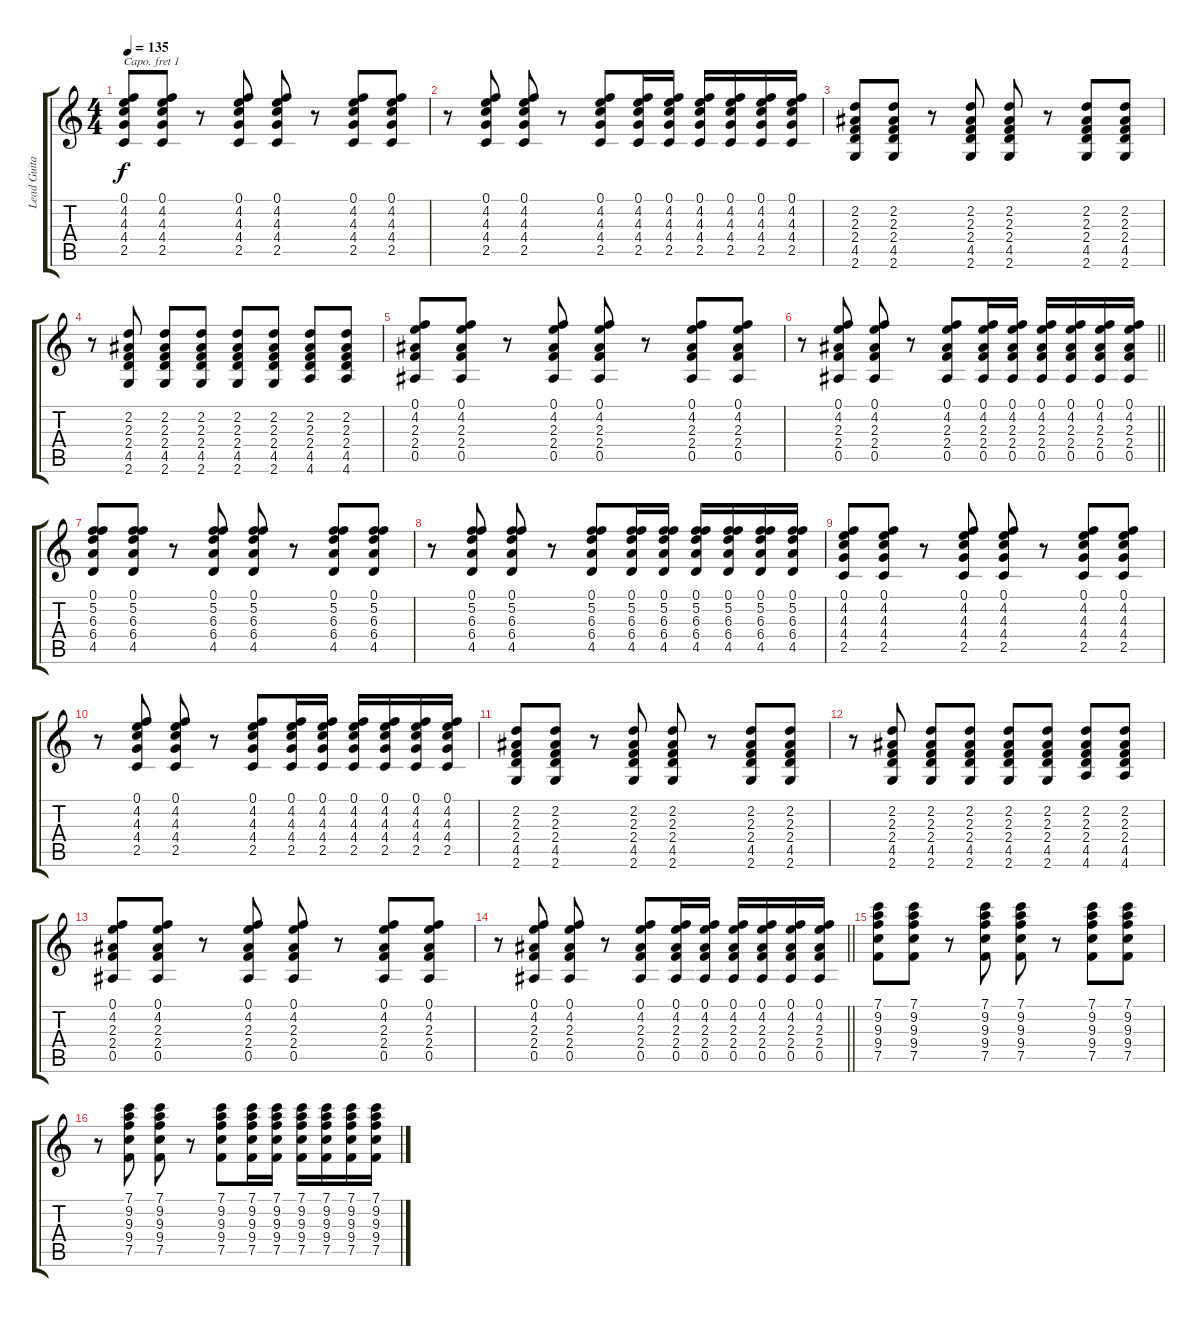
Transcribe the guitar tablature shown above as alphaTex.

\track ("Lead Guitar 1" "Lead Guita") {instrument overdrivenguitar}
\staff {score tabs}
\capo 1
\tuning (E4 B3 G3 D3 A2 E2) {hide}
\ts (4 4)
\tempo 135
\clef g2
\ks c
(0.1 4.2 4.3 4.4 2.5).8{dy f} (0.1 4.2 4.3 4.4 2.5).8 r.8 (0.1 4.2 4.3 4.4 2.5).8 (0.1 4.2 4.3 4.4 2.5).8 r.8 (0.1 4.2 4.3 4.4 2.5).8 (0.1 4.2 4.3 4.4 2.5).8 |
r.8 (0.1 4.2 4.3 4.4 2.5).8 (0.1 4.2 4.3 4.4 2.5).8 r.8 (0.1 4.2 4.3 4.4 2.5).8 (0.1 4.2 4.3 4.4 2.5).16 (0.1 4.2 4.3 4.4 2.5).16 (0.1 4.2 4.3 4.4 2.5).16 (0.1 4.2 4.3 4.4 2.5).16 (0.1 4.2 4.3 4.4 2.5).16 (0.1 4.2 4.3 4.4 2.5).16 |
(2.2 2.3 2.4 4.5 2.6).8 (2.2 2.3 2.4 4.5 2.6).8 r.8 (2.2 2.3 2.4 4.5 2.6).8 (2.2 2.3 2.4 4.5 2.6).8 r.8 (2.2 2.3 2.4 4.5 2.6).8 (2.2 2.3 2.4 4.5 2.6).8 |
r.8 (2.2 2.3 2.4 4.5 2.6).8 (2.2 2.3 2.4 4.5 2.6).8 (2.2 2.3 2.4 4.5 2.6).8 (2.2 2.3 2.4 4.5 2.6).8 (2.2 2.3 2.4 4.5 2.6).8 (2.2 2.3 2.4 4.5 4.6).8 (2.2 2.3 2.4 4.5 4.6).8 |
(0.1 4.2 2.3 2.4 0.5).8 (0.1 4.2 2.3 2.4 0.5).8 r.8 (0.1 4.2 2.3 2.4 0.5).8 (0.1 4.2 2.3 2.4 0.5).8 r.8 (0.1 4.2 2.3 2.4 0.5).8 (0.1 4.2 2.3 2.4 0.5).8 |
\barLineRight lightlight
r.8 (0.1 4.2 2.3 2.4 0.5).8 (0.1 4.2 2.3 2.4 0.5).8 r.8 (0.1 4.2 2.3 2.4 0.5).8 (0.1 4.2 2.3 2.4 0.5).16 (0.1 4.2 2.3 2.4 0.5).16 (0.1 4.2 2.3 2.4 0.5).16 (0.1 4.2 2.3 2.4 0.5).16 (0.1 4.2 2.3 2.4 0.5).16 (0.1 4.2 2.3 2.4 0.5).16 |
(0.1 5.2 6.3 6.4 4.5).8 (0.1 5.2 6.3 6.4 4.5).8 r.8 (0.1 5.2 6.3 6.4 4.5).8 (0.1 5.2 6.3 6.4 4.5).8 r.8 (0.1 5.2 6.3 6.4 4.5).8 (0.1 5.2 6.3 6.4 4.5).8 |
r.8 (0.1 5.2 6.3 6.4 4.5).8 (0.1 5.2 6.3 6.4 4.5).8 r.8 (0.1 5.2 6.3 6.4 4.5).8 (0.1 5.2 6.3 6.4 4.5).16 (0.1 5.2 6.3 6.4 4.5).16 (0.1 5.2 6.3 6.4 4.5).16 (0.1 5.2 6.3 6.4 4.5).16 (0.1 5.2 6.3 6.4 4.5).16 (0.1 5.2 6.3 6.4 4.5).16 |
(0.1 4.2 4.3 4.4 2.5).8 (0.1 4.2 4.3 4.4 2.5).8 r.8 (0.1 4.2 4.3 4.4 2.5).8 (0.1 4.2 4.3 4.4 2.5).8 r.8 (0.1 4.2 4.3 4.4 2.5).8 (0.1 4.2 4.3 4.4 2.5).8 |
r.8 (0.1 4.2 4.3 4.4 2.5).8 (0.1 4.2 4.3 4.4 2.5).8 r.8 (0.1 4.2 4.3 4.4 2.5).8 (0.1 4.2 4.3 4.4 2.5).16 (0.1 4.2 4.3 4.4 2.5).16 (0.1 4.2 4.3 4.4 2.5).16 (0.1 4.2 4.3 4.4 2.5).16 (0.1 4.2 4.3 4.4 2.5).16 (0.1 4.2 4.3 4.4 2.5).16 |
(2.2 2.3 2.4 4.5 2.6).8 (2.2 2.3 2.4 4.5 2.6).8 r.8 (2.2 2.3 2.4 4.5 2.6).8 (2.2 2.3 2.4 4.5 2.6).8 r.8 (2.2 2.3 2.4 4.5 2.6).8 (2.2 2.3 2.4 4.5 2.6).8 |
r.8 (2.2 2.3 2.4 4.5 2.6).8 (2.2 2.3 2.4 4.5 2.6).8 (2.2 2.3 2.4 4.5 2.6).8 (2.2 2.3 2.4 4.5 2.6).8 (2.2 2.3 2.4 4.5 2.6).8 (2.2 2.3 2.4 4.5 4.6).8 (2.2 2.3 2.4 4.5 4.6).8 |
(0.1 4.2 2.3 2.4 0.5).8 (0.1 4.2 2.3 2.4 0.5).8 r.8 (0.1 4.2 2.3 2.4 0.5).8 (0.1 4.2 2.3 2.4 0.5).8 r.8 (0.1 4.2 2.3 2.4 0.5).8 (0.1 4.2 2.3 2.4 0.5).8 |
\barLineRight lightlight
r.8 (0.1 4.2 2.3 2.4 0.5).8 (0.1 4.2 2.3 2.4 0.5).8 r.8 (0.1 4.2 2.3 2.4 0.5).8 (0.1 4.2 2.3 2.4 0.5).16 (0.1 4.2 2.3 2.4 0.5).16 (0.1 4.2 2.3 2.4 0.5).16 (0.1 4.2 2.3 2.4 0.5).16 (0.1 4.2 2.3 2.4 0.5).16 (0.1 4.2 2.3 2.4 0.5).16 |
(7.1 9.2 9.3 9.4 7.5).8 (7.1 9.2 9.3 9.4 7.5).8 r.8 (7.1 9.2 9.3 9.4 7.5).8 (7.1 9.2 9.3 9.4 7.5).8 r.8 (7.1 9.2 9.3 9.4 7.5).8 (7.1 9.2 9.3 9.4 7.5).8 |
r.8 (7.1 9.2 9.3 9.4 7.5).8 (7.1 9.2 9.3 9.4 7.5).8 r.8 (7.1 9.2 9.3 9.4 7.5).8 (7.1 9.2 9.3 9.4 7.5).16 (7.1 9.2 9.3 9.4 7.5).16 (7.1 9.2 9.3 9.4 7.5).16 (7.1 9.2 9.3 9.4 7.5).16 (7.1 9.2 9.3 9.4 7.5).16 (7.1 9.2 9.3 9.4 7.5).16
